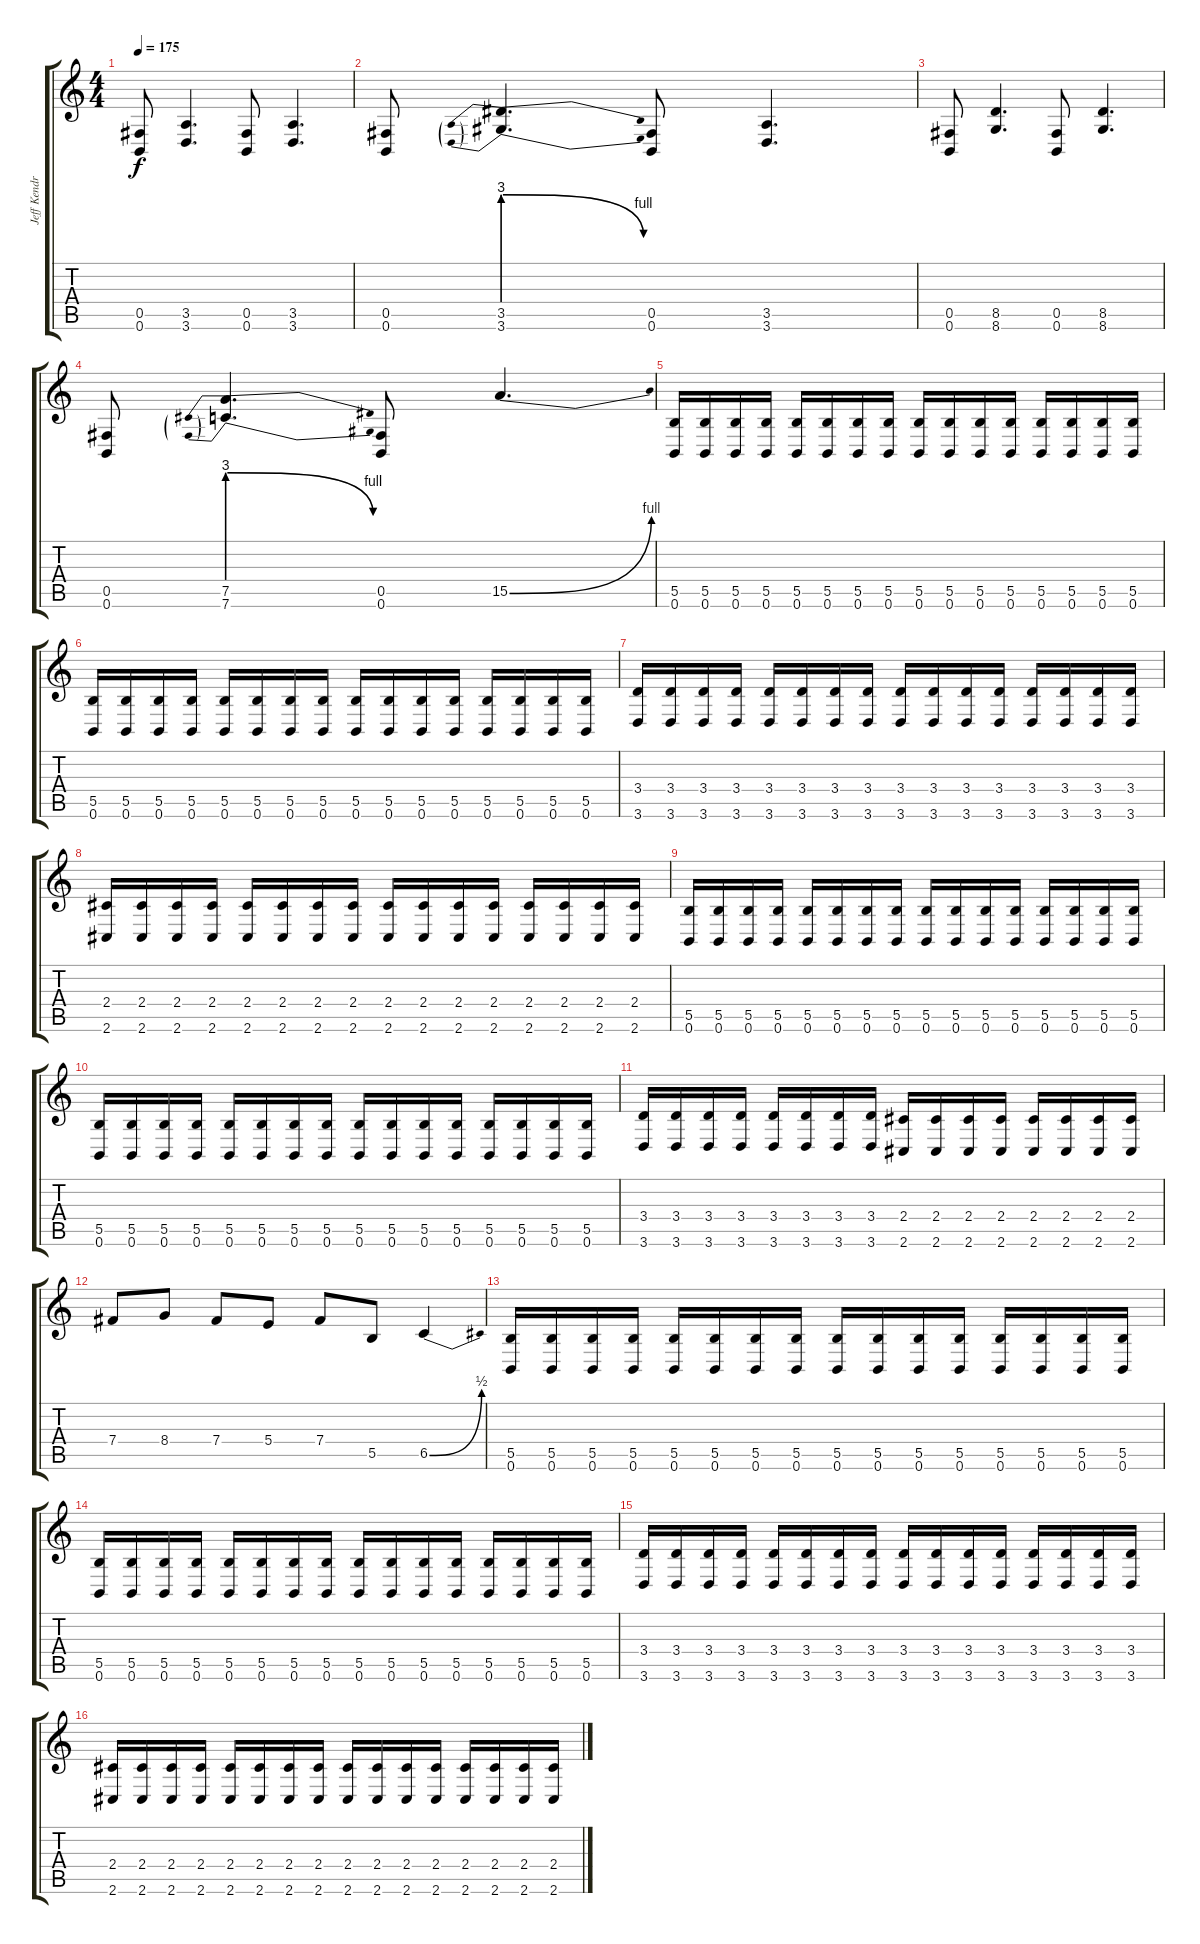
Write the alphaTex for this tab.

\track ("Jeff Kendrick (rhythm)" "Jeff Kendr") {instrument distortionguitar}
\staff {score tabs}
\tuning (Db4 Ab3 E3 B2 Gb2 B1) {hide}
\ts (4 4)
\tempo 175
\clef g2
\ks c
(0.5 0.6).8{dy f} (3.5 3.6).4{d} (0.5 0.6).8 (3.5 3.6).4{d} |
(0.5 0.6).8 (3.5{be (prebendrelease 0 12 60 4)} 3.6{be (prebendrelease 0 12 60 4)}).4{d} (0.5 0.6).8 (3.5 3.6).4{d} |
(0.5 0.6).8 (8.5 8.6).4{d} (0.5 0.6).8 (8.5 8.6).4{d} |
(0.5 0.6).8 (7.5{be (prebendrelease 0 12 60 4)} 7.6{be (prebendrelease 0 12 60 4)}).4{d} (0.5 0.6).8 15.5{be (bend 0 0 60 4)}.4{d} |
(5.5 0.6).16 (5.5 0.6).16 (5.5 0.6).16 (5.5 0.6).16 (5.5 0.6).16 (5.5 0.6).16 (5.5 0.6).16 (5.5 0.6).16 (5.5 0.6).16 (5.5 0.6).16 (5.5 0.6).16 (5.5 0.6).16 (5.5 0.6).16 (5.5 0.6).16 (5.5 0.6).16 (5.5 0.6).16 |
(5.5 0.6).16 (5.5 0.6).16 (5.5 0.6).16 (5.5 0.6).16 (5.5 0.6).16 (5.5 0.6).16 (5.5 0.6).16 (5.5 0.6).16 (5.5 0.6).16 (5.5 0.6).16 (5.5 0.6).16 (5.5 0.6).16 (5.5 0.6).16 (5.5 0.6).16 (5.5 0.6).16 (5.5 0.6).16 |
(3.4 3.6).16 (3.4 3.6).16 (3.4 3.6).16 (3.4 3.6).16 (3.4 3.6).16 (3.4 3.6).16 (3.4 3.6).16 (3.4 3.6).16 (3.4 3.6).16 (3.4 3.6).16 (3.4 3.6).16 (3.4 3.6).16 (3.4 3.6).16 (3.4 3.6).16 (3.4 3.6).16 (3.4 3.6).16 |
(2.4 2.6).16 (2.4 2.6).16 (2.4 2.6).16 (2.4 2.6).16 (2.4 2.6).16 (2.4 2.6).16 (2.4 2.6).16 (2.4 2.6).16 (2.4 2.6).16 (2.4 2.6).16 (2.4 2.6).16 (2.4 2.6).16 (2.4 2.6).16 (2.4 2.6).16 (2.4 2.6).16 (2.4 2.6).16 |
(5.5 0.6).16 (5.5 0.6).16 (5.5 0.6).16 (5.5 0.6).16 (5.5 0.6).16 (5.5 0.6).16 (5.5 0.6).16 (5.5 0.6).16 (5.5 0.6).16 (5.5 0.6).16 (5.5 0.6).16 (5.5 0.6).16 (5.5 0.6).16 (5.5 0.6).16 (5.5 0.6).16 (5.5 0.6).16 |
(5.5 0.6).16 (5.5 0.6).16 (5.5 0.6).16 (5.5 0.6).16 (5.5 0.6).16 (5.5 0.6).16 (5.5 0.6).16 (5.5 0.6).16 (5.5 0.6).16 (5.5 0.6).16 (5.5 0.6).16 (5.5 0.6).16 (5.5 0.6).16 (5.5 0.6).16 (5.5 0.6).16 (5.5 0.6).16 |
(3.4 3.6).16 (3.4 3.6).16 (3.4 3.6).16 (3.4 3.6).16 (3.4 3.6).16 (3.4 3.6).16 (3.4 3.6).16 (3.4 3.6).16 (2.4 2.6).16 (2.4 2.6).16 (2.4 2.6).16 (2.4 2.6).16 (2.4 2.6).16 (2.4 2.6).16 (2.4 2.6).16 (2.4 2.6).16 |
7.4.8 8.4.8 7.4.8 5.4.8 7.4.8 5.5.8 6.5{be (bend 0 0 60 2)}.4 |
(5.5 0.6).16 (5.5 0.6).16 (5.5 0.6).16 (5.5 0.6).16 (5.5 0.6).16 (5.5 0.6).16 (5.5 0.6).16 (5.5 0.6).16 (5.5 0.6).16 (5.5 0.6).16 (5.5 0.6).16 (5.5 0.6).16 (5.5 0.6).16 (5.5 0.6).16 (5.5 0.6).16 (5.5 0.6).16 |
(5.5 0.6).16 (5.5 0.6).16 (5.5 0.6).16 (5.5 0.6).16 (5.5 0.6).16 (5.5 0.6).16 (5.5 0.6).16 (5.5 0.6).16 (5.5 0.6).16 (5.5 0.6).16 (5.5 0.6).16 (5.5 0.6).16 (5.5 0.6).16 (5.5 0.6).16 (5.5 0.6).16 (5.5 0.6).16 |
(3.4 3.6).16 (3.4 3.6).16 (3.4 3.6).16 (3.4 3.6).16 (3.4 3.6).16 (3.4 3.6).16 (3.4 3.6).16 (3.4 3.6).16 (3.4 3.6).16 (3.4 3.6).16 (3.4 3.6).16 (3.4 3.6).16 (3.4 3.6).16 (3.4 3.6).16 (3.4 3.6).16 (3.4 3.6).16 |
(2.4 2.6).16 (2.4 2.6).16 (2.4 2.6).16 (2.4 2.6).16 (2.4 2.6).16 (2.4 2.6).16 (2.4 2.6).16 (2.4 2.6).16 (2.4 2.6).16 (2.4 2.6).16 (2.4 2.6).16 (2.4 2.6).16 (2.4 2.6).16 (2.4 2.6).16 (2.4 2.6).16 (2.4 2.6).16
